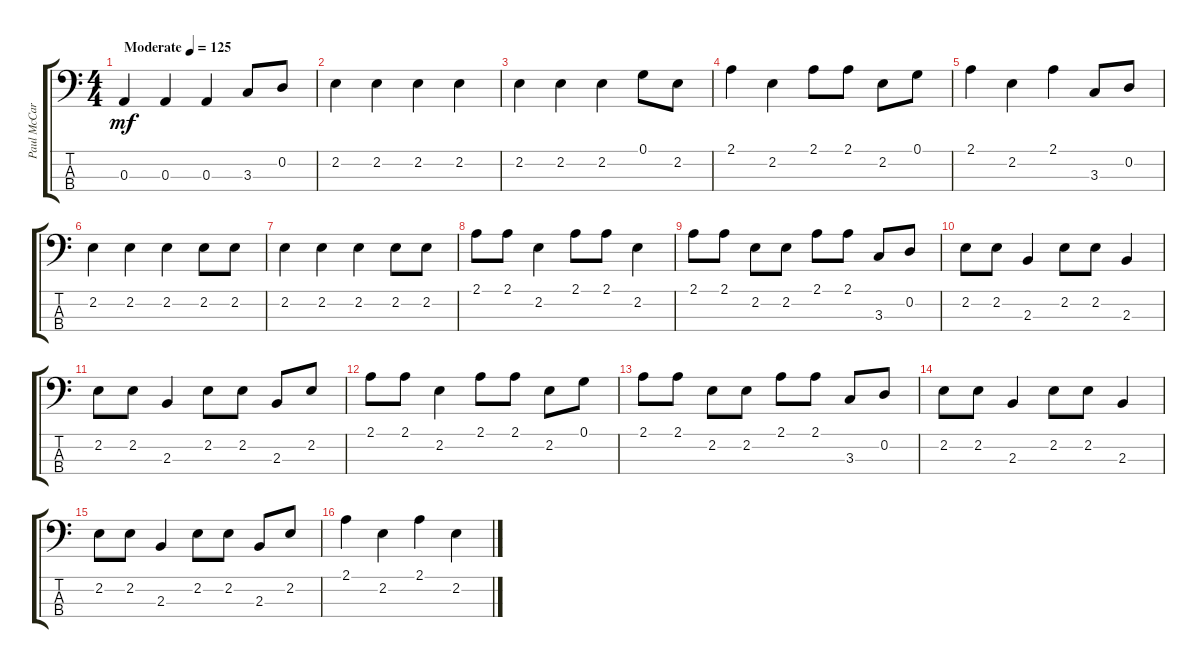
\track ("Paul McCartney Bass" "Paul McCar") {instrument electricbassfinger}
\staff {score tabs}
\tuning (G2 D2 A1 E1) {hide}
\ts (4 4)
\tempo (125 "Moderate")
\clef f4
\ks c
0.3.4{dy mf instrument electricbassfinger} 0.3.4 0.3.4 3.3.8 0.2.8 |
2.2.4 2.2.4 2.2.4 2.2.4 |
2.2.4 2.2.4 2.2.4 0.1.8 2.2.8 |
2.1.4 2.2.4 2.1.8 2.1.8 2.2.8 0.1.8 |
2.1.4 2.2.4 2.1.4 3.3.8 0.2.8 |
2.2.4 2.2.4 2.2.4 2.2.8 2.2.8 |
2.2.4 2.2.4 2.2.4 2.2.8 2.2.8 |
2.1.8 2.1.8 2.2.4 2.1.8 2.1.8 2.2.4 |
2.1.8 2.1.8 2.2.8 2.2.8 2.1.8 2.1.8 3.3.8 0.2.8 |
2.2.8 2.2.8 2.3.4 2.2.8 2.2.8 2.3.4 |
2.2.8 2.2.8 2.3.4 2.2.8 2.2.8 2.3.8 2.2.8 |
2.1.8 2.1.8 2.2.4 2.1.8 2.1.8 2.2.8 0.1.8 |
2.1.8 2.1.8 2.2.8 2.2.8 2.1.8 2.1.8 3.3.8 0.2.8 |
2.2.8 2.2.8 2.3.4 2.2.8 2.2.8 2.3.4 |
2.2.8 2.2.8 2.3.4 2.2.8 2.2.8 2.3.8 2.2.8 |
2.1.4 2.2.4 2.1.4 2.2.4
